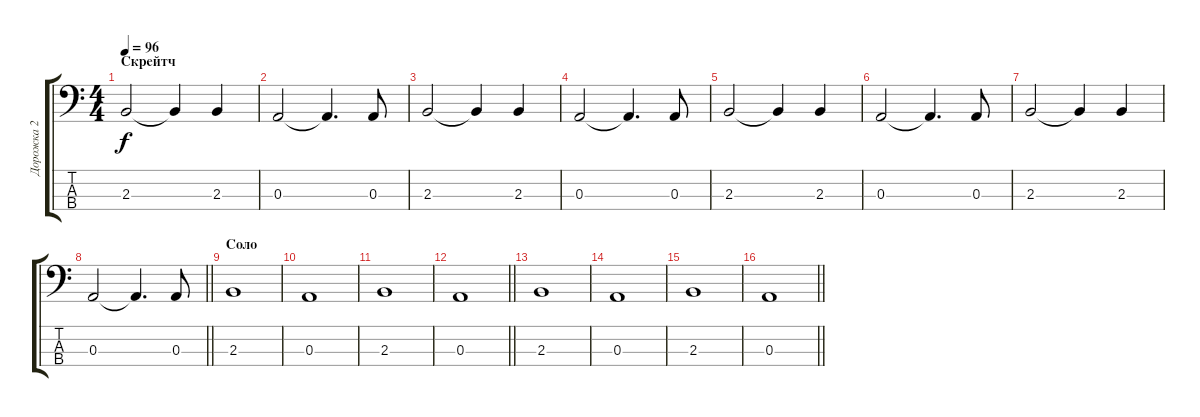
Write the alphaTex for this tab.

\track ("Дорожка 2" "Дорожка 2") {instrument electricbassfinger}
\staff {score tabs}
\tuning (G2 D2 A1 E1) {hide}
\ts (4 4)
\section ("" "Скрейтч")
\tempo 96
\clef f4
\ks c
2.3.2{dy f} 2.3{t}.4 2.3.4 |
0.3.2 0.3{t}.4{d} 0.3.8 |
2.3.2 2.3{t}.4 2.3.4 |
0.3.2 0.3{t}.4{d} 0.3.8 |
2.3.2 2.3{t}.4 2.3.4 |
0.3.2 0.3{t}.4{d} 0.3.8 |
2.3.2 2.3{t}.4 2.3.4 |
\barLineRight lightlight
0.3.2 0.3{t}.4{d} 0.3.8 |
\section ("" "Соло")
2.3.1 |
0.3.1 |
2.3.1 |
\barLineRight lightlight
0.3.1 |
\section ("" "")
2.3.1 |
0.3.1 |
2.3.1 |
\barLineRight lightlight
0.3.1
